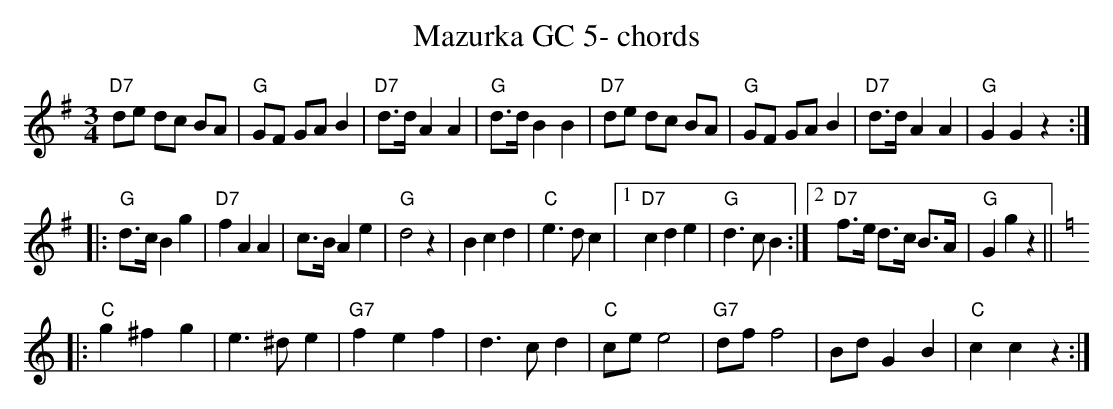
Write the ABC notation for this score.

X:1
T:Mazurka GC 5- chords
M:3/4
L:1/8
K:Gmaj%%MIDI gchordon
"D7"de dc BA | "G"GF GA B2 | "D7"d>d A2A2 | "G"d>d B2B2 | "D7"de dc BA | "G"GF GA B2 | "D7"d>d A2A2 | "G"G2G2z2 ::
"G"d>c B2g2 | "D7"f2A2A2 | c>B A2e2 | "G"d4z2 | B2c2d2 | "C"e3dc2 |1 "D7"c2d2e2 | "G"d3cB2 :|2 "D7"f>e d>c B>A | "G"G2g2z2 || [K:Cmaj]
|: "C"g2^f2g2 | e3^de2 | "G7"f2e2f2 | d3cd2 | "C"cee4 | "G7"dff4 | BdG2B2 | "C"c2c2z2 :|
